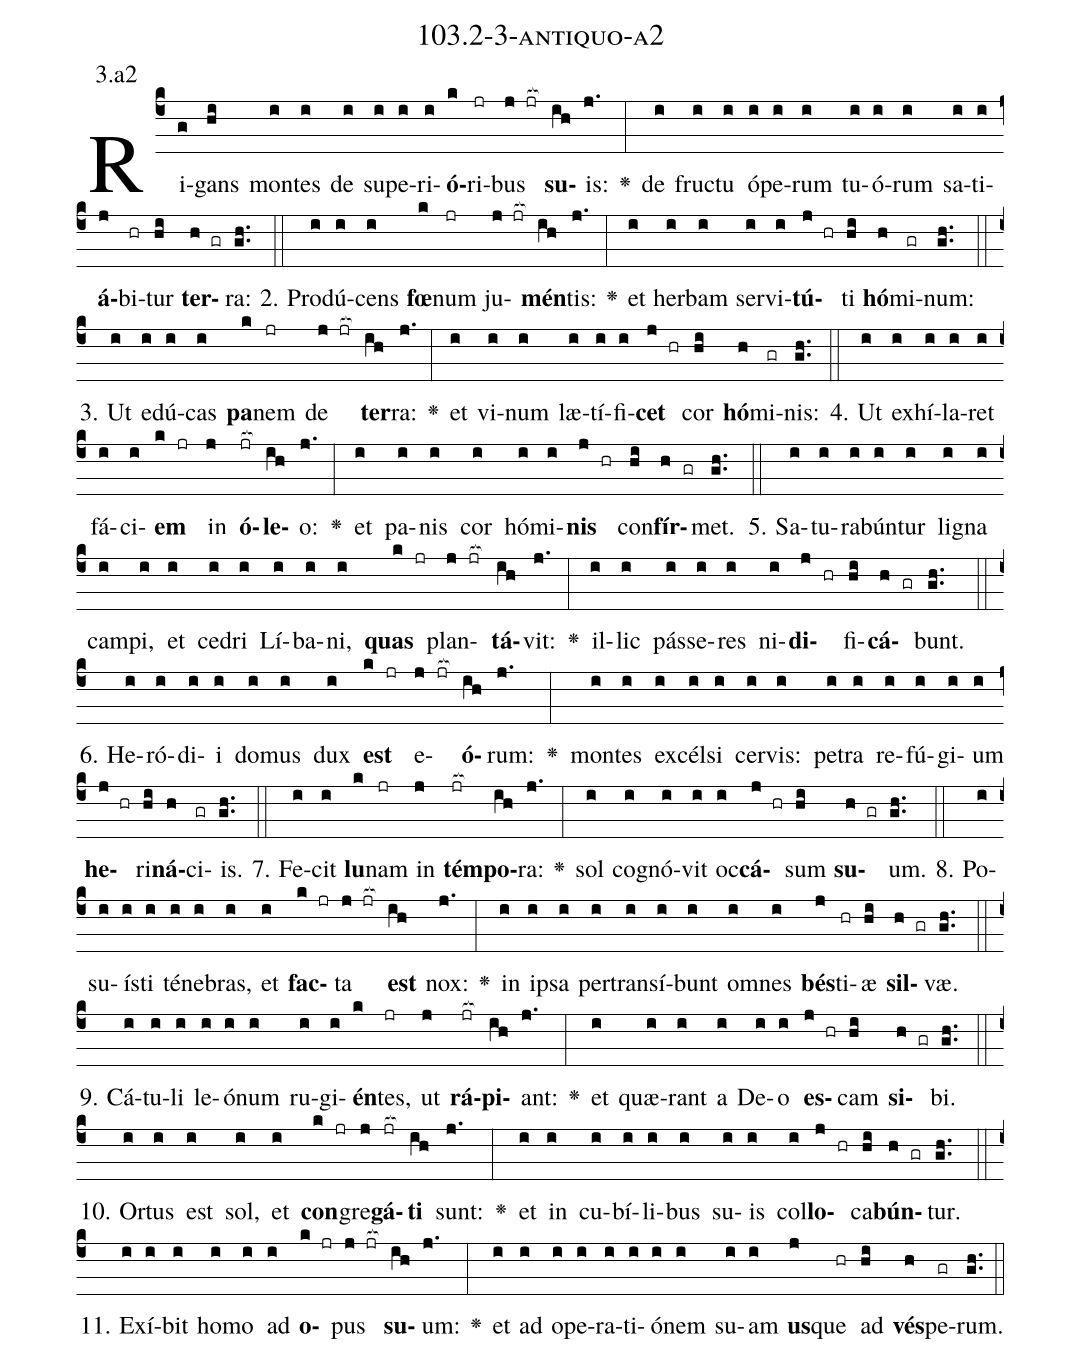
name: 103.2-3-antiquo-a2;
annotation: 3.a2;
%%
(c4)Ri(g)gans(hi) mon(i)tes(i) de(i) su(i)pe(i)ri(i)<b>ó</b>(k)ri(jr)bus(j jr[ocb:1{]) <b>su</b>(ih[ocb:0}])is:(j.) <v>\greheightstar</v>(:) de(i) fruc(i)tu(i) ó(i)pe(i)rum(i) tu(i)ó(i)rum(i) sa(i)ti(i)<b>á</b>(j)bi(hr)tur(hi) <b>ter</b>(h gr)ra:(gh..) (::)
2. Pro(i)dú(i)cens(i) <b>fœ</b>(k)num(jr) ju(j jr[ocb:1{])<b>mén</b>(ih[ocb:0}])tis:(j.) <v>\greheightstar</v>(:) et(i) her(i)bam(i) ser(i)vi(i)<b>tú</b>(j hr)ti(hi) <b>hó</b>(h)mi(gr)num:(gh..) (::)
3. Ut(i) e(i)dú(i)cas(i) <b>pa</b>(k)nem(jr) de(j jr[ocb:1{]) <b>ter</b>(ih[ocb:0}])ra:(j.) <v>\greheightstar</v>(:) et(i) vi(i)num(i) læ(i)tí(i)fi(i)<b>cet</b>(j hr) cor(hi) <b>hó</b>(h)mi(gr)nis:(gh..) (::)
4. Ut(i) ex(i)hí(i)la(i)ret(i) fá(i)ci(i)<b>em</b>(k jr) in(j) <b>ó</b>(jr[ocb:1{])<b>le</b>(ih[ocb:0}])o:(j.) <v>\greheightstar</v>(:) et(i) pa(i)nis(i) cor(i) hó(i)mi(i)<b>nis</b>(j hr) con(hi)<b>fír</b>(h gr)met.(gh..) (::)
5. Sa(i)tu(i)ra(i)bún(i)tur(i) li(i)gna(i) cam(i)pi,(i) et(i) ce(i)dri(i) Lí(i)ba(i)ni,(i) <b>quas</b>(k jr) plan(j jr[ocb:1{])<b>tá</b>(ih[ocb:0}])vit:(j.) <v>\greheightstar</v>(:) il(i)lic(i) pás(i)se(i)res(i) ni(i)<b>di</b>(j hr)fi(hi)<b>cá</b>(h gr)bunt.(gh..) (::)
6. He(i)ró(i)di(i)i(i) do(i)mus(i) dux(i) <b>est</b>(k jr) e(j jr[ocb:1{])<b>ó</b>(ih[ocb:0}])rum:(j.) <v>\greheightstar</v>(:) mon(i)tes(i) ex(i)cél(i)si(i) cer(i)vis:(i) pe(i)tra(i) re(i)fú(i)gi(i)um(i) <b>he</b>(j hr)ri(hi)<b>ná</b>(h)ci(gr)is.(gh..) (::)
7. Fe(i)cit(i) <b>lu</b>(k)nam(jr) in(j) <b>tém</b>(jr[ocb:1{])<b>po</b>(ih[ocb:0}])ra:(j.) <v>\greheightstar</v>(:) sol(i) co(i)gnó(i)vit(i) oc(i)<b>cá</b>(j hr)sum(hi) <b>su</b>(h gr)um.(gh..) (::)
8. Po(i)su(i)ís(i)ti(i) té(i)ne(i)bras,(i) et(i) <b>fac</b>(k jr)ta(j jr[ocb:1{]) <b>est</b>(ih[ocb:0}]) nox:(j.) <v>\greheightstar</v>(:) in(i) ip(i)sa(i) per(i)trans(i)í(i)bunt(i) om(i)nes(i) <b>bés</b>(j)ti(hr)æ(hi) <b>sil</b>(h gr)væ.(gh..) (::)
9. Cá(i)tu(i)li(i) le(i)ó(i)num(i) ru(i)gi(i)<b>én</b>(k)tes,(jr) ut(j) <b>rá</b>(jr[ocb:1{])<b>pi</b>(ih[ocb:0}])ant:(j.) <v>\greheightstar</v>(:) et(i) quæ(i)rant(i) a(i) De(i)o(i) <b>es</b>(j hr)cam(hi) <b>si</b>(h gr)bi.(gh..) (::)
10. Or(i)tus(i) est(i) sol,(i) et(i) <b>con</b>(k jr)gre(j)<b>gá</b>(jr[ocb:1{])<b>ti</b>(ih[ocb:0}]) sunt:(j.) <v>\greheightstar</v>(:) et(i) in(i) cu(i)bí(i)li(i)bus(i) su(i)is(i) col(i)<b>lo</b>(j hr)ca(hi)<b>bún</b>(h gr)tur.(gh..) (::)
11. Ex(i)í(i)bit(i) ho(i)mo(i) ad(i) <b>o</b>(k jr)pus(j jr[ocb:1{]) <b>su</b>(ih[ocb:0}])um:(j.) <v>\greheightstar</v>(:) et(i) ad(i) o(i)pe(i)ra(i)ti(i)ó(i)nem(i) su(i)am(i) <b>us</b>(j)que(hr) ad(hi) <b>vés</b>(h)pe(gr)rum.(gh..) (::)
